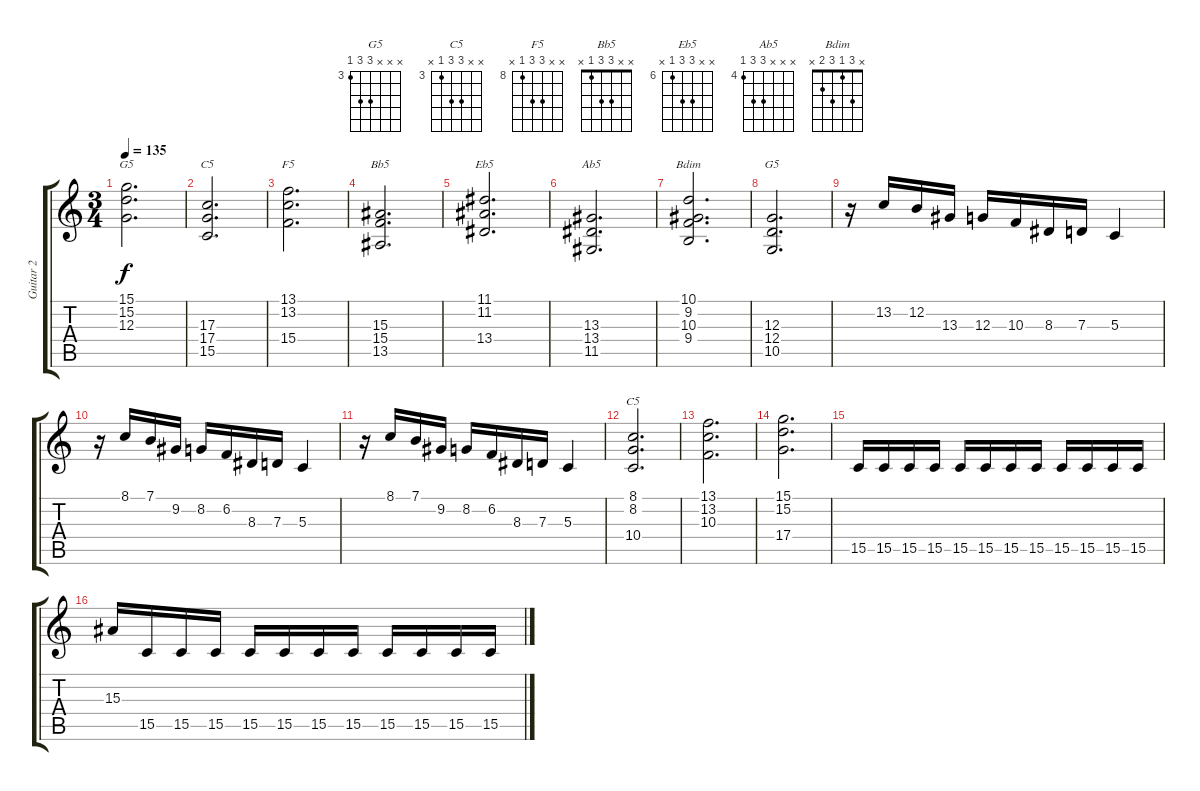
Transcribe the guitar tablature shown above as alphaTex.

\track ("Guitar 2" "Guitar 2") {instrument stringensemble1}
\staff {score tabs}
\tuning (E4 B3 G3 D3 A2 E2) {hide}
\chord ("G5" x x 12 12 10 x) {firstfret 10}
\chord ("C5" x x 5 5 3 x)
\chord ("F5" x x 10 10 8 x) {firstfret 8}
\chord ("Bb5" x x 3 3 1 x)
\chord ("Eb5" x x 8 8 6 x) {firstfret 6}
\chord ("Ab5" x x x 6 6 4) {firstfret 4}
\chord ("Bdim" x 3 1 3 2 x)
\chord ("G5" x x x 5 5 3) {firstfret 3}
\chord ("C5" x x 5 5 3 x) {firstfret 3}
\ts (3 4)
\tempo 135
\clef g2
\ks c
(15.1 15.2 12.3).2{d ch "G5" dy f} |
(17.3 17.4 15.5).2{d ch "C5"} |
(13.1 13.2 15.4).2{d ch "F5"} |
(15.3 15.4 13.5).2{d ch "Bb5"} |
(11.1 11.2 13.4).2{d ch "Eb5"} |
(13.3 13.4 11.5).2{d ch "Ab5"} |
(10.1 9.2 10.3 9.4).2{d ch "Bdim"} |
(12.3 12.4 10.5).2{d ch "G5"} |
r.16 13.2.16 12.2.16 13.3.16 12.3.16 10.3.16 8.3.16 7.3.16 5.3.4 |
r.16 8.1.16 7.1.16 9.2.16 8.2.16 6.2.16 8.3.16 7.3.16 5.3.4 |
r.16 8.1.16 7.1.16 9.2.16 8.2.16 6.2.16 8.3.16 7.3.16 5.3.4 |
(8.1 8.2 10.4).2{d ch "C5"} |
(13.1 13.2 10.3).2{d} |
(15.1 15.2 17.4).2{d} |
15.5.16 15.5.16 15.5.16 15.5.16 15.5.16 15.5.16 15.5.16 15.5.16 15.5.16 15.5.16 15.5.16 15.5.16 |
15.3.16 15.5.16 15.5.16 15.5.16 15.5.16 15.5.16 15.5.16 15.5.16 15.5.16 15.5.16 15.5.16 15.5.16
